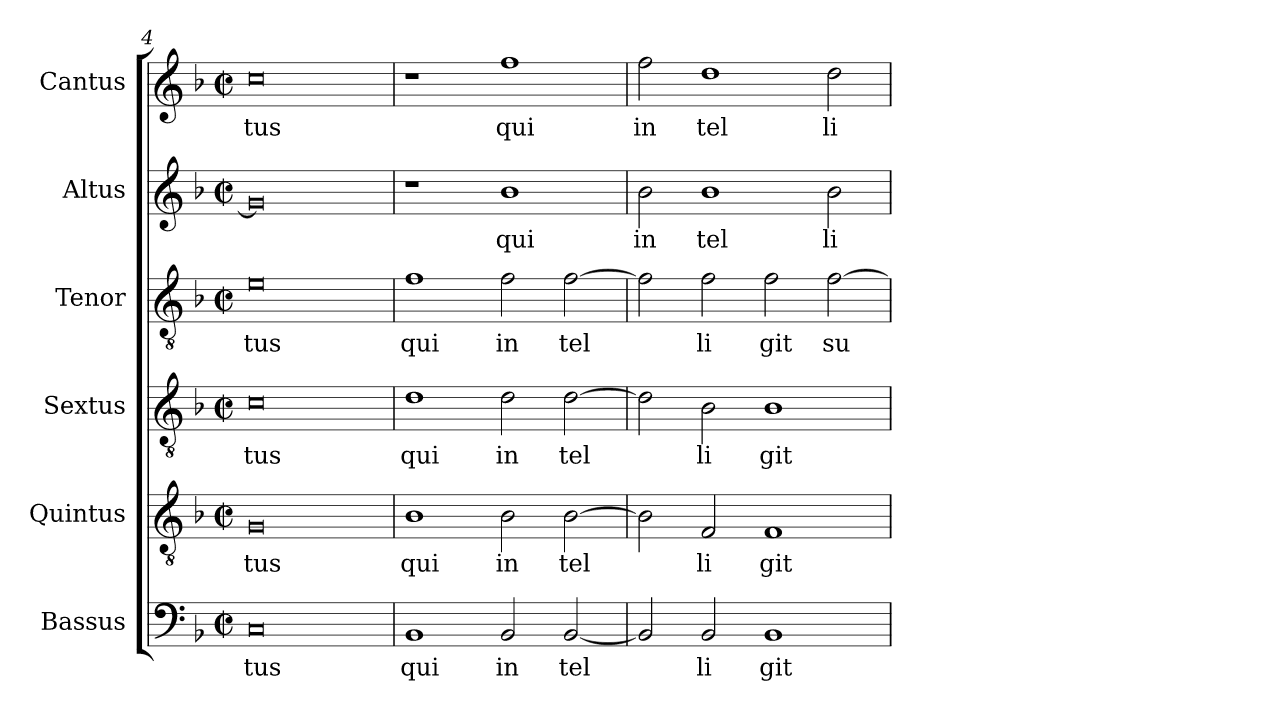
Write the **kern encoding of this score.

**kern	**text	**kern	**text	**kern	**text	**kern	**text	**kern	**text	**kern	**text
*part6	*part6	*part5	*part5	*part4	*part4	*part3	*part3	*part2	*part2	*part1	*part1
*staff6	*staff6	*staff5	*staff5	*staff4	*staff4	*staff3	*staff3	*staff2	*staff2	*staff1	*staff1
*I"Bassus	*	*I"Quintus	*	*I"Sextus	*	*I"Tenor	*	*I"Altus	*	*I"Cantus	*
*clefF4	*	*clefGv2	*	*clefGv2	*	*clefGv2	*	*clefG2	*	*clefG2	*
*k[b-]	*	*k[b-]	*	*k[b-]	*	*k[b-]	*	*k[b-]	*	*k[b-]	*
*F:	*	*F:	*	*F:	*	*F:	*	*F:	*	*F:	*
*M2/2	*	*M2/2	*	*M2/2	*	*M2/2	*	*M2/2	*	*M2/2	*
*met(c|)	*	*met(c|)	*	*met(c|)	*	*met(c|)	*	*met(c|)	*	*met(c|)	*
=4	=4	=4	=4	=4	=4	=4	=4	=4	=4	=4	=4
!	!LO:LY:b:cj	!	!LO:LY:b:cj	!	!LO:LY:b:cj	!	!LO:LY:b:cj	!	!LO:LY:b:cj	!	!LO:LY:b:cj
0C	tus	0G	tus	0c	tus	0e	tus	0g]	.	0cc	tus
=5	=5	=5	=5	=5	=5	=5	=5	=5	=5	=5	=5
!	!LO:LY:b:cj	!	!LO:LY:b:cj	!	!LO:LY:b:cj	!	!LO:LY:b:cj	!	!	!	!
1BB-	qui	1B-	qui	1d	qui	1f	qui	1r	.	1r	.
!	!LO:LY:b:cj	!	!LO:LY:b:cj	!	!LO:LY:b:cj	!	!LO:LY:b:cj	!	!LO:LY:b:cj	!	!LO:LY:b:cj
2BB-/	in	2B-\	in	2d\	in	2f\	in	1b-	qui	1ff	qui
!	!LO:LY:b:cj	!	!LO:LY:b:cj	!	!LO:LY:b:cj	!	!LO:LY:b:cj	!	!	!	!
[<2BB-/	tel	[>2B-\	tel	[>2d\	tel	[>2f\	tel	.	.	.	.
=6	=6	=6	=6	=6	=6	=6	=6	=6	=6	=6	=6
!	!LO:LY:b:cj	!	!LO:LY:b:cj	!	!LO:LY:b:cj	!	!LO:LY:b:cj	!	!LO:LY:b:cj	!	!LO:LY:b:cj
2BB-/]	.	2B-\]	.	2d\]	.	2f\]	.	2b-\	in	2ff\	in
!	!LO:LY:b:cj	!	!LO:LY:b:cj	!	!LO:LY:b:cj	!	!LO:LY:b:cj	!	!LO:LY:b:cj	!	!LO:LY:b:cj
2BB-/	li	2F/	li	2B-\	li	2f\	li	1b-	tel	1dd	tel
!	!LO:LY:b:cj	!	!LO:LY:b:cj	!	!LO:LY:b:cj	!	!LO:LY:b:cj	!	!	!	!
1BB-	git	1F	git	1B-	git	2f\	git	.	.	.	.
!	!	!	!	!	!	!	!LO:LY:b:cj	!	!LO:LY:b:cj	!	!LO:LY:b:cj
.	.	.	.	.	.	[>2f\	su	2b-\	li	2dd\	li
=	=	=	=	=	=	=	=	=	=	=	=
*-	*-	*-	*-	*-	*-	*-	*-	*-	*-	*-	*-
